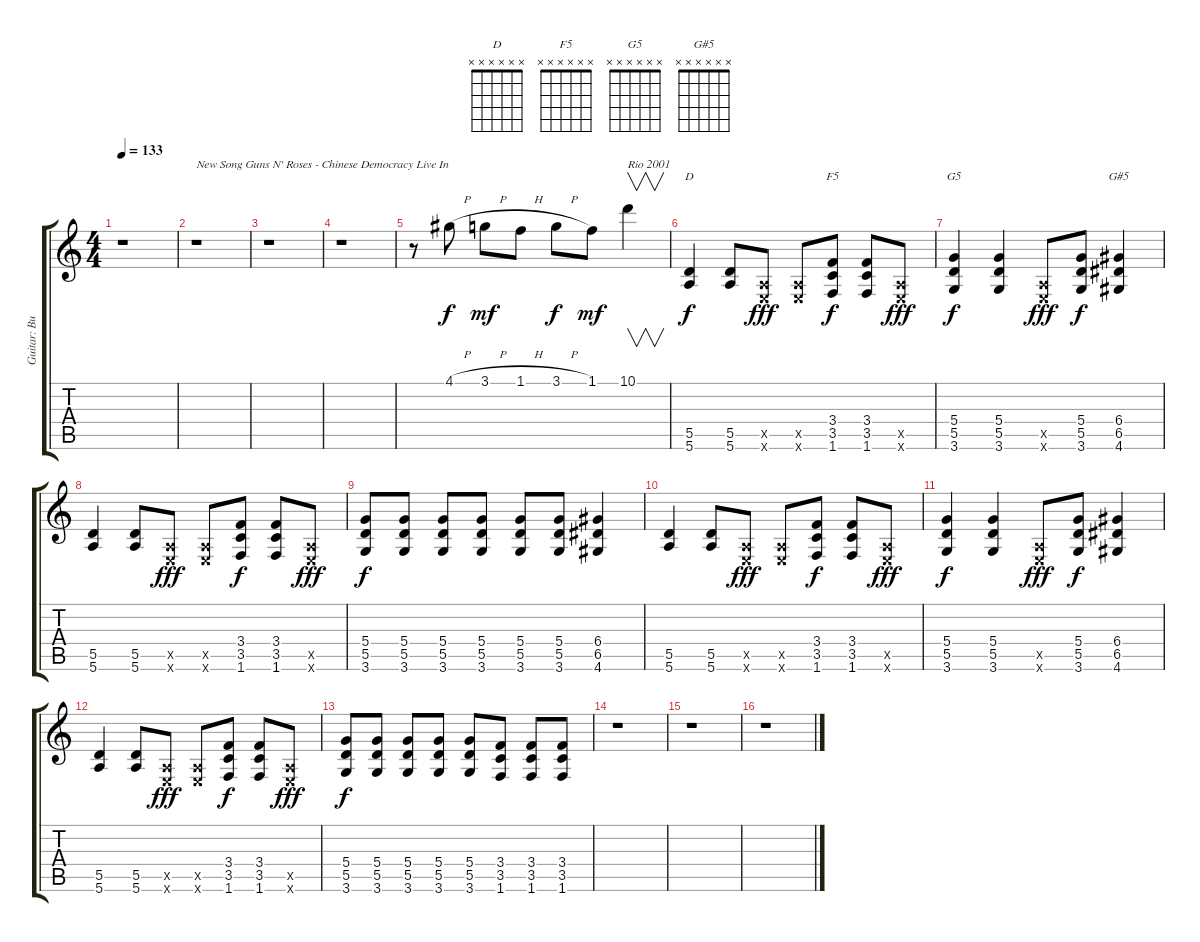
\track ("Guitar: Buckethead" "Guitar: Bu") {instrument distortionguitar}
\staff {score tabs}
\tuning (E4 B3 G3 D3 A2 E2) {hide}
\chord ("D" x x x x x x) {firstfret 0}
\chord ("F5" x x x x x x) {firstfret 0}
\chord ("G5" x x x x x x) {firstfret 0}
\chord ("G#5" x x x x x x) {firstfret 0}
\ts (4 4)
\tempo 133
\clef g2
\ks c
r.1{dy f instrument distortionguitar} |
r.1{txt "New Song Guns N' Roses - Chinese Democracy Live In"} |
r.1 |
r.1 |
r.8 4.1{h}.8 3.1{h}.8{dy mf} 1.1{h}.8 3.1{h}.8{dy f} 1.1.8{dy mf} 10.1.4{v txt "Rio 2001"} |
(5.5 5.6).4{ch "D" dy f} (5.5 5.6).8 (0.5{x} 0.6{x}).8{dy fff} (0.5{x} 0.6{x}).8 (3.4 3.5 1.6).8{ch "F5" dy f} (3.4 3.5 1.6).8 (0.5{x} 0.6{x}).8{dy fff} |
(5.4 5.5 3.6).4{ch "G5" dy f} (5.4 5.5 3.6).4 (0.5{x} 0.6{x}).8{dy fff} (5.4 5.5 3.6).8{dy f} (6.4 6.5 4.6).4{ch "G#5"} |
(5.5 5.6).4 (5.5 5.6).8 (0.5{x} 0.6{x}).8{dy fff} (0.5{x} 0.6{x}).8 (3.4 3.5 1.6).8{dy f} (3.4 3.5 1.6).8 (0.5{x} 0.6{x}).8{dy fff} |
(5.4 5.5 3.6).8{dy f} (5.4 5.5 3.6).8 (5.4 5.5 3.6).8 (5.4 5.5 3.6).8 (5.4 5.5 3.6).8 (5.4 5.5 3.6).8 (6.4 6.5 4.6).4 |
(5.5 5.6).4 (5.5 5.6).8 (0.5{x} 0.6{x}).8{dy fff} (0.5{x} 0.6{x}).8 (3.4 3.5 1.6).8{dy f} (3.4 3.5 1.6).8 (0.5{x} 0.6{x}).8{dy fff} |
(5.4 5.5 3.6).4{dy f} (5.4 5.5 3.6).4 (0.5{x} 0.6{x}).8{dy fff} (5.4 5.5 3.6).8{dy f} (6.4 6.5 4.6).4 |
(5.5 5.6).4 (5.5 5.6).8 (0.5{x} 0.6{x}).8{dy fff} (0.5{x} 0.6{x}).8 (3.4 3.5 1.6).8{dy f} (3.4 3.5 1.6).8 (0.5{x} 0.6{x}).8{dy fff} |
(5.4 5.5 3.6).8{dy f} (5.4 5.5 3.6).8 (5.4 5.5 3.6).8 (5.4 5.5 3.6).8 (5.4 5.5 3.6).8 (3.4 3.5 1.6).8 (3.4 3.5 1.6).8 (3.4 3.5 1.6).8 |
r.1 |
r.1 |
r.1
